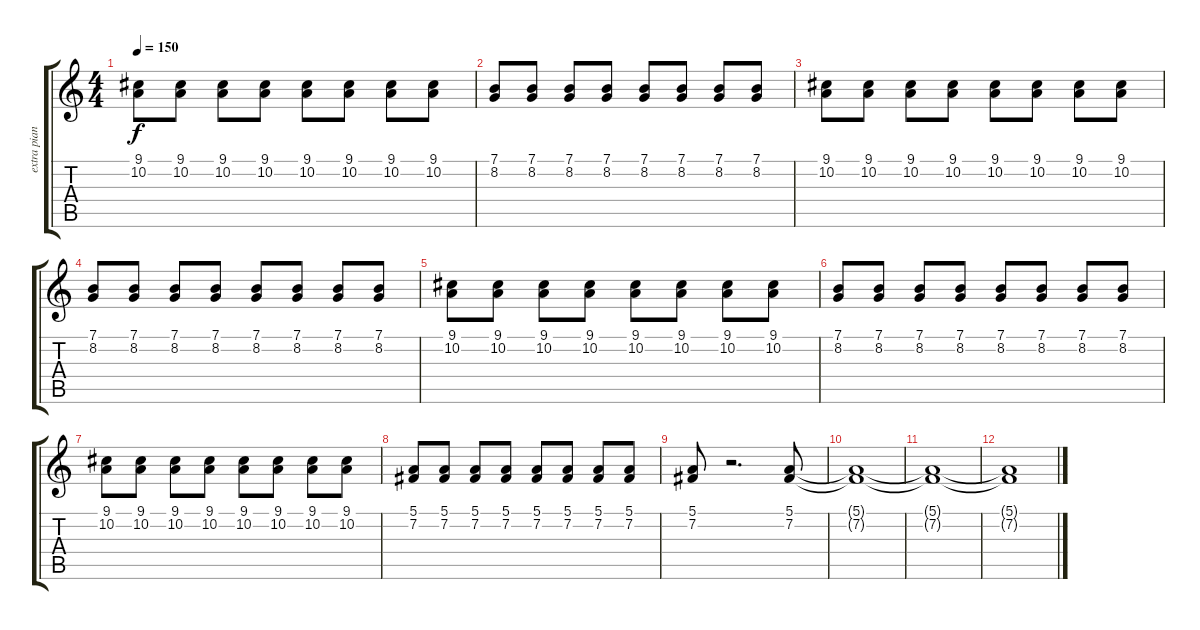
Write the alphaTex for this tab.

\track ("extra piano" "extra pian") {instrument acousticgrandpiano}
\staff {score tabs}
\tuning (E4 B3 G3 D3 A2 E2) {hide}
\ts (4 4)
\tempo 150
\clef g2
\ks c
(9.1 10.2).8{dy f} (9.1 10.2).8 (9.1 10.2).8 (9.1 10.2).8 (9.1 10.2).8 (9.1 10.2).8 (9.1 10.2).8 (9.1 10.2).8 |
(7.1 8.2).8 (7.1 8.2).8 (7.1 8.2).8 (7.1 8.2).8 (7.1 8.2).8 (7.1 8.2).8 (7.1 8.2).8 (7.1 8.2).8 |
(9.1 10.2).8 (9.1 10.2).8 (9.1 10.2).8 (9.1 10.2).8 (9.1 10.2).8 (9.1 10.2).8 (9.1 10.2).8 (9.1 10.2).8 |
(7.1 8.2).8 (7.1 8.2).8 (7.1 8.2).8 (7.1 8.2).8 (7.1 8.2).8 (7.1 8.2).8 (7.1 8.2).8 (7.1 8.2).8 |
(9.1 10.2).8 (9.1 10.2).8 (9.1 10.2).8 (9.1 10.2).8 (9.1 10.2).8 (9.1 10.2).8 (9.1 10.2).8 (9.1 10.2).8 |
(7.1 8.2).8 (7.1 8.2).8 (7.1 8.2).8 (7.1 8.2).8 (7.1 8.2).8 (7.1 8.2).8 (7.1 8.2).8 (7.1 8.2).8 |
(9.1 10.2).8 (9.1 10.2).8 (9.1 10.2).8 (9.1 10.2).8 (9.1 10.2).8 (9.1 10.2).8 (9.1 10.2).8 (9.1 10.2).8 |
(5.1 7.2).8 (5.1 7.2).8 (5.1 7.2).8 (5.1 7.2).8 (5.1 7.2).8 (5.1 7.2).8 (5.1 7.2).8 (5.1 7.2).8 |
(5.1 7.2).8 r.2{d} (5.1 7.2).8 |
(5.1{t} 7.2{t}).1 |
(5.1{t} 7.2{t}).1 |
(5.1{t} 7.2{t}).1
